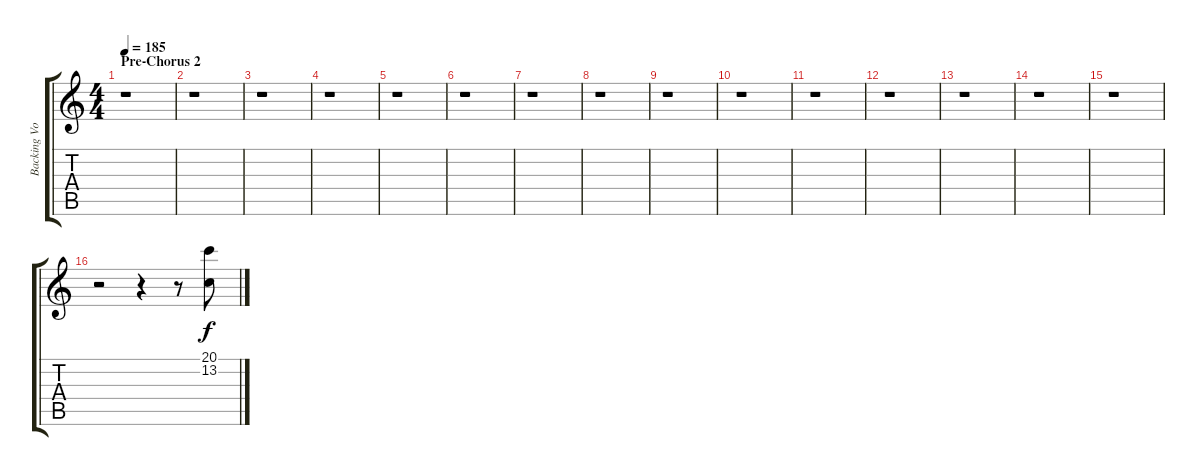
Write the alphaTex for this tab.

\track ("Backing Vocal" "Backing Vo") {instrument altosax}
\staff {score tabs}
\tuning (E4 B3 G3 D3 A2 E2) {hide}
\ts (4 4)
\section ("" "Pre-Chorus 2")
\tempo 185
\clef g2
\ks c
r.1{dy f} |
r.1 |
r.1 |
r.1 |
r.1 |
r.1 |
r.1 |
r.1 |
r.1 |
r.1 |
r.1 |
r.1 |
r.1 |
r.1 |
r.1 |
r.2 r.4 r.8 (20.1 13.2).8
